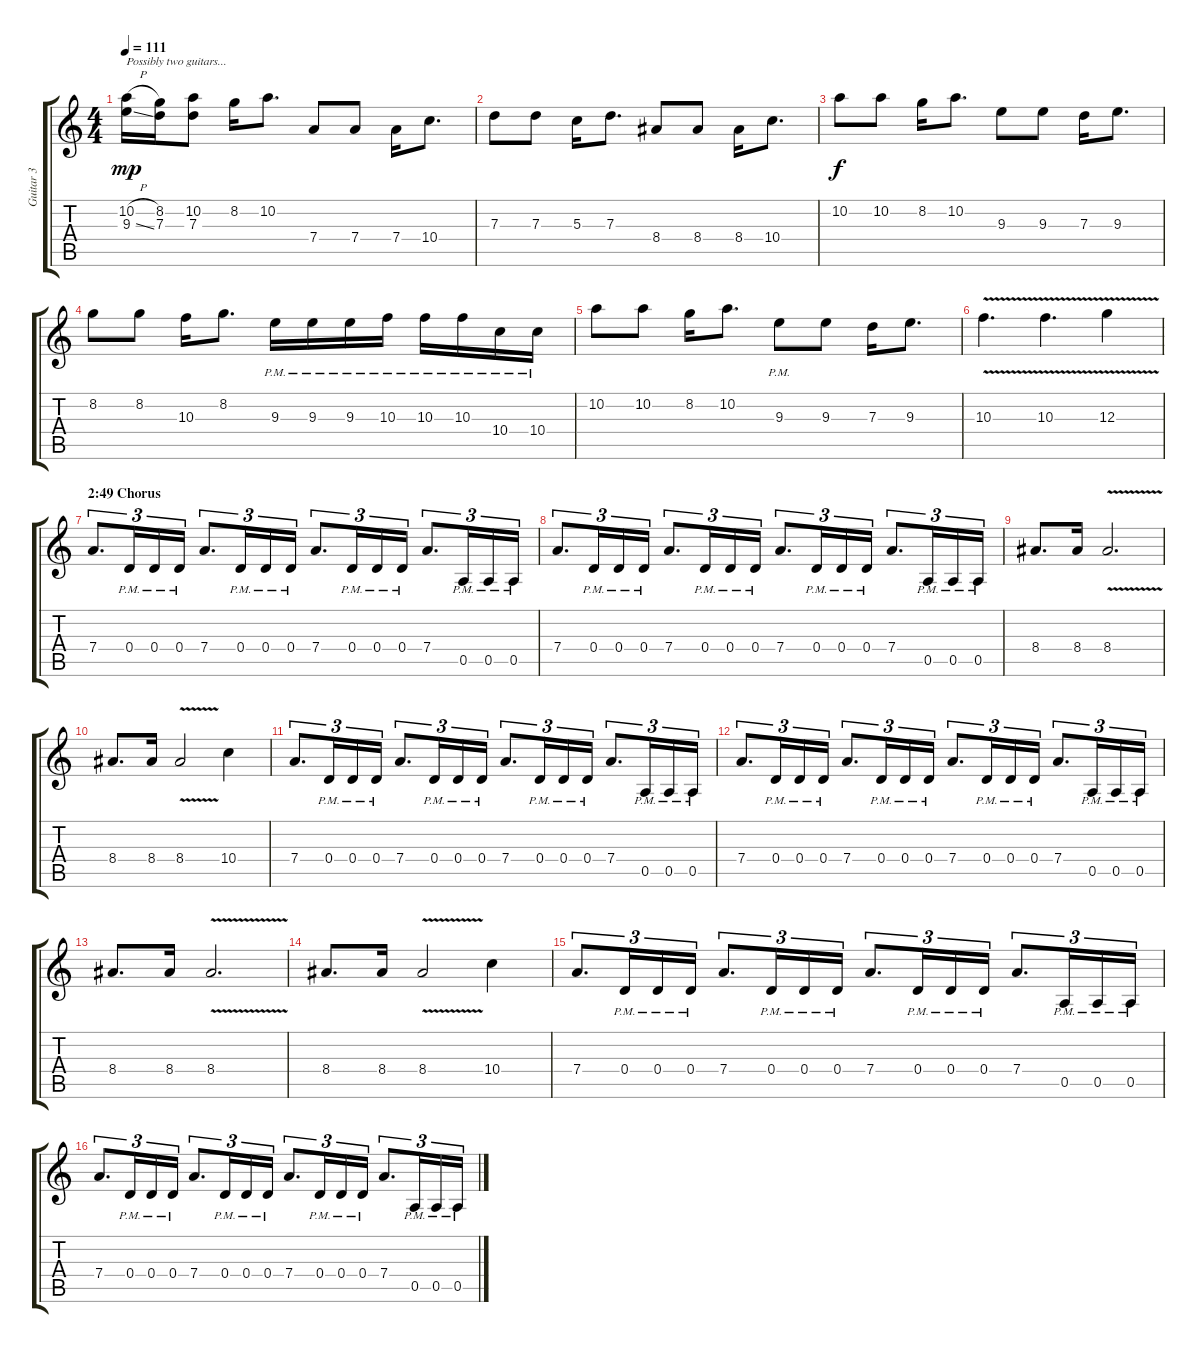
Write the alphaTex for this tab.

\track ("Guitar 3" "Guitar 3") {instrument distortionguitar}
\staff {score tabs}
\tuning (E4 B3 G3 D3 A2 E2) {hide}
\ts (4 4)
\tempo 111
\clef g2
\ks c
(10.2{h} 9.3{ss}).16{txt "Possibly two guitars..." dy mp} (8.2 7.3).16 (10.2 7.3).8 8.2.16 10.2.8{d} 7.4.8 7.4.8 7.4.16 10.4.8{d} |
7.3.8 7.3.8 5.3.16 7.3.8{d} 8.4.8 8.4.8 8.4.16 10.4.8{d} |
10.2.8{dy f} 10.2.8 8.2.16 10.2.8{d} 9.3.8 9.3.8 7.3.16 9.3.8{d} |
8.2.8 8.2.8 10.3.16 8.2.8{d} 9.3{pm}.16 9.3{pm}.16 9.3{pm}.16 10.3{pm}.16 10.3{pm}.16 10.3{pm}.16 10.4{pm}.16 10.4{pm}.16 |
10.2.8 10.2.8 8.2.16 10.2.8{d} 9.3{pm}.8 9.3.8 7.3.16 9.3.8{d} |
10.3{v}.4{d} 10.3{v}.4{d} 12.3{v}.4 |
\section ("" "2:49 Chorus")
7.4.8{d tu (3 2)} 0.4{pm}.16{tu (3 2)} 0.4{pm}.16{tu (3 2)} 0.4{pm}.16{tu (3 2)} 7.4.8{d tu (3 2)} 0.4{pm}.16{tu (3 2)} 0.4{pm}.16{tu (3 2)} 0.4{pm}.16{tu (3 2)} 7.4.8{d tu (3 2)} 0.4{pm}.16{tu (3 2)} 0.4{pm}.16{tu (3 2)} 0.4{pm}.16{tu (3 2)} 7.4.8{d tu (3 2)} 0.5{pm}.16{tu (3 2)} 0.5{pm}.16{tu (3 2)} 0.5{pm}.16{tu (3 2)} |
7.4.8{d tu (3 2)} 0.4{pm}.16{tu (3 2)} 0.4{pm}.16{tu (3 2)} 0.4{pm}.16{tu (3 2)} 7.4.8{d tu (3 2)} 0.4{pm}.16{tu (3 2)} 0.4{pm}.16{tu (3 2)} 0.4{pm}.16{tu (3 2)} 7.4.8{d tu (3 2)} 0.4{pm}.16{tu (3 2)} 0.4{pm}.16{tu (3 2)} 0.4{pm}.16{tu (3 2)} 7.4.8{d tu (3 2)} 0.5{pm}.16{tu (3 2)} 0.5{pm}.16{tu (3 2)} 0.5{pm}.16{tu (3 2)} |
8.4.8{d} 8.4.16 8.4{v}.2{d} |
8.4.8{d} 8.4.16 8.4{v}.2 10.4.4 |
7.4.8{d tu (3 2)} 0.4{pm}.16{tu (3 2)} 0.4{pm}.16{tu (3 2)} 0.4{pm}.16{tu (3 2)} 7.4.8{d tu (3 2)} 0.4{pm}.16{tu (3 2)} 0.4{pm}.16{tu (3 2)} 0.4{pm}.16{tu (3 2)} 7.4.8{d tu (3 2)} 0.4{pm}.16{tu (3 2)} 0.4{pm}.16{tu (3 2)} 0.4{pm}.16{tu (3 2)} 7.4.8{d tu (3 2)} 0.5{pm}.16{tu (3 2)} 0.5{pm}.16{tu (3 2)} 0.5{pm}.16{tu (3 2)} |
7.4.8{d tu (3 2)} 0.4{pm}.16{tu (3 2)} 0.4{pm}.16{tu (3 2)} 0.4{pm}.16{tu (3 2)} 7.4.8{d tu (3 2)} 0.4{pm}.16{tu (3 2)} 0.4{pm}.16{tu (3 2)} 0.4{pm}.16{tu (3 2)} 7.4.8{d tu (3 2)} 0.4{pm}.16{tu (3 2)} 0.4{pm}.16{tu (3 2)} 0.4{pm}.16{tu (3 2)} 7.4.8{d tu (3 2)} 0.5{pm}.16{tu (3 2)} 0.5{pm}.16{tu (3 2)} 0.5{pm}.16{tu (3 2)} |
8.4.8{d} 8.4.16 8.4{v}.2{d} |
8.4.8{d} 8.4.16 8.4{v}.2 10.4.4 |
7.4.8{d tu (3 2)} 0.4{pm}.16{tu (3 2)} 0.4{pm}.16{tu (3 2)} 0.4{pm}.16{tu (3 2)} 7.4.8{d tu (3 2)} 0.4{pm}.16{tu (3 2)} 0.4{pm}.16{tu (3 2)} 0.4{pm}.16{tu (3 2)} 7.4.8{d tu (3 2)} 0.4{pm}.16{tu (3 2)} 0.4{pm}.16{tu (3 2)} 0.4{pm}.16{tu (3 2)} 7.4.8{d tu (3 2)} 0.5{pm}.16{tu (3 2)} 0.5{pm}.16{tu (3 2)} 0.5{pm}.16{tu (3 2)} |
7.4.8{d tu (3 2)} 0.4{pm}.16{tu (3 2)} 0.4{pm}.16{tu (3 2)} 0.4{pm}.16{tu (3 2)} 7.4.8{d tu (3 2)} 0.4{pm}.16{tu (3 2)} 0.4{pm}.16{tu (3 2)} 0.4{pm}.16{tu (3 2)} 7.4.8{d tu (3 2)} 0.4{pm}.16{tu (3 2)} 0.4{pm}.16{tu (3 2)} 0.4{pm}.16{tu (3 2)} 7.4.8{d tu (3 2)} 0.5{pm}.16{tu (3 2)} 0.5{pm}.16{tu (3 2)} 0.5{pm}.16{tu (3 2)}
